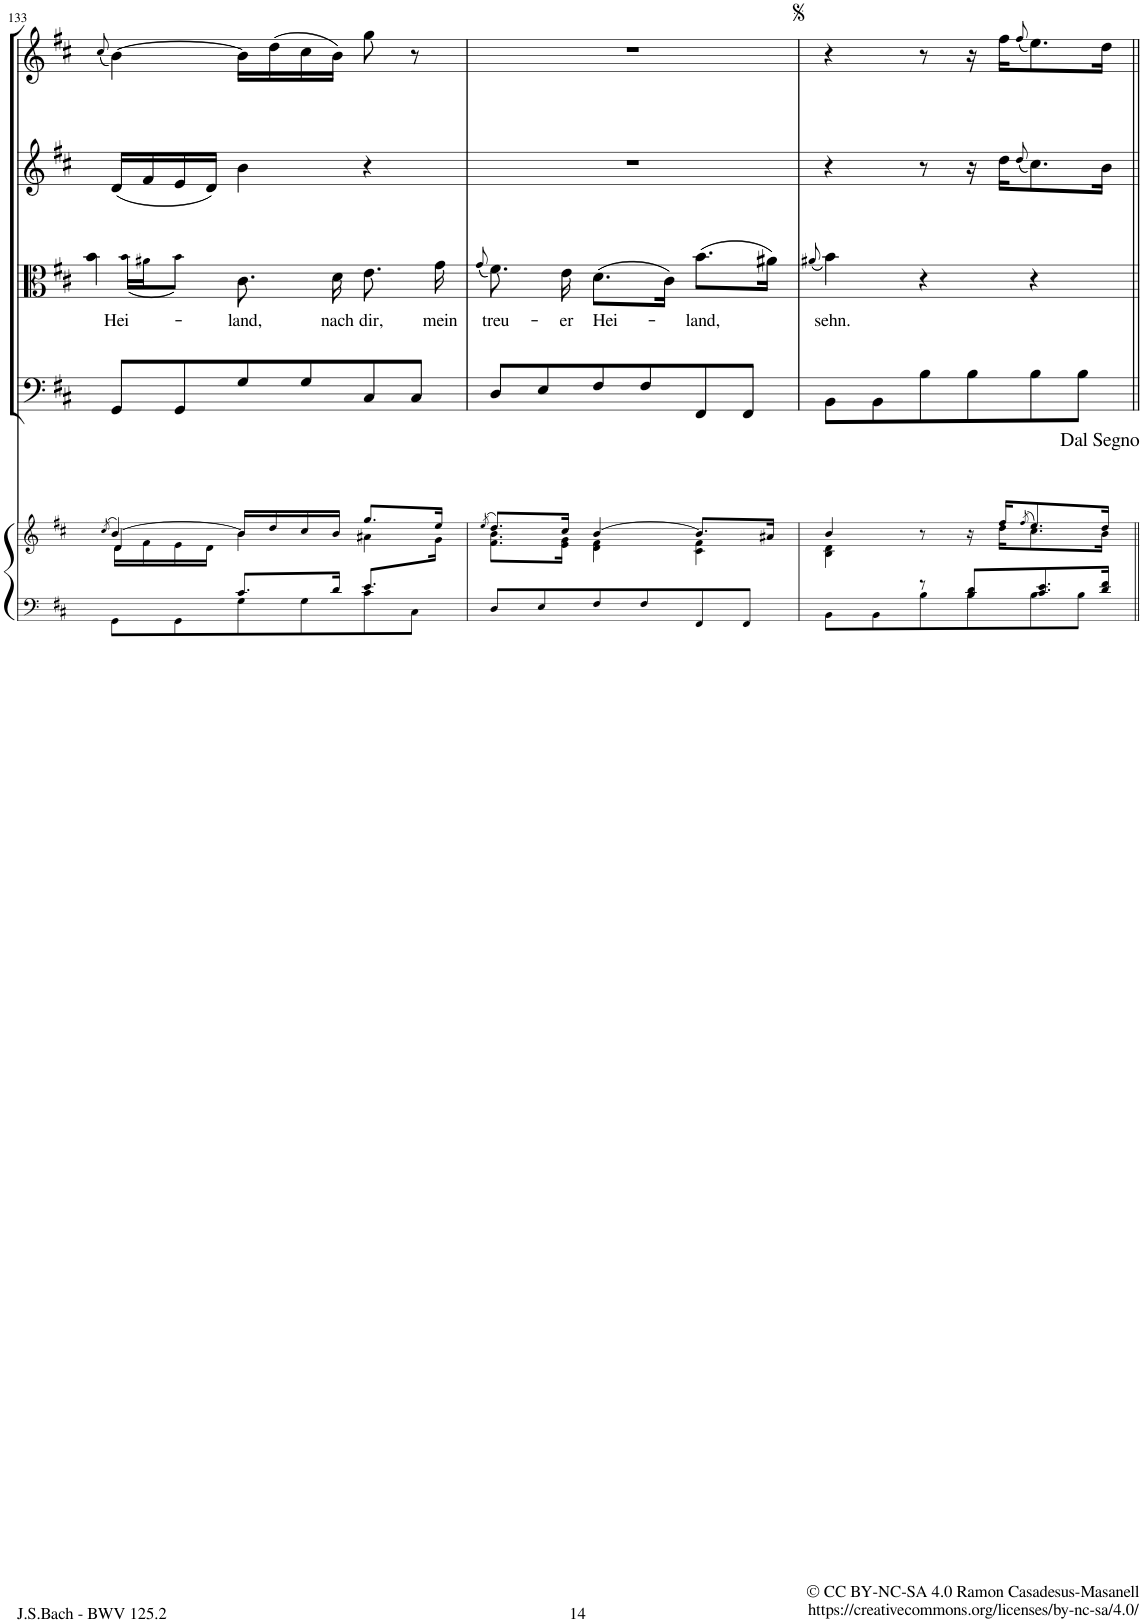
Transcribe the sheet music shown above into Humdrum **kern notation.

**kern	**kern	**kern	**kern	**text	**kern	**kern
*part5	*part5	*part4	*part3	*part3	*part2	*part1
*staff6	*staff5	*staff4	*staff3	*staff3	*staff2	*staff1
*I"Piano reduction	*	*I"Continuo	*I"Alto	*	*I"Oboe d'amore	*I"Flauto traverso
*I'Pno	*	*	*	*	*I'Ob	*I'Fl
!!LO:PB:g=z
*clefF4	*clefG2	*clefF4	*clefC3	*	*clefG2	*clefG2
*k[f#c#]	*k[f#c#]	*k[f#c#]	*k[f#c#]	*	*k[f#c#]	*k[f#c#]
*M3/4	*M3/4	*M3/4	*M3/4	*	*M3/4	*M3/4
=133	=133	=133	=133	=133	=133	=133
.	(8qcc#/	.	.	.	.	(8qcc#/
*^	*^	*	*	*	*	*
*	*	*	*^	*	*	*	*	*
!	!	!	!	!	!	!	!LO:LY:b	!	!
*	*	*	*	*	*	*^	*	*	*
4ryy	8GG\L	[4b/)	16d\LL	4d/	8GG/L	4b\	(<16b!\LL	Hei-	(16d/LL	[4b\)
.	.	.	16f#\	.	.	.	16a#X!\J	.	16f#/	.
.	8GG\	.	16e\	.	8GG/	.	8b!\J)	.	16e/	.
.	.	.	16d\JJ	.	.	.	.	.	16d/JJ)	.
!	!	!	!	!	!	!	!	!LO:LY:b	!	!
8.c#/L	8G\	16b/LL]	4b\	4..ryy	8G/	8.c#\	2ryy	-land,	4b\	16b\LL]
.	.	16dd/	.	.	.	.	.	.	.	(16dd\
.	8G\	16cc#/	.	.	8G/	.	.	.	.	16cc#\
!	!	!	!	!	!	!	!	!LO:LY:b	!	!
16d/Jk	.	16b/JJ	.	.	.	16d\	.	nach	.	16b\JJ)
!	!	!	!	!	!	!	!	!LO:LY:b	!	!
8.e/L	8c#\	8.gg/L	4a#X\	.	8C#/	8.e\	.	dir,	4r	8gg\
.	8C#\J	.	.	.	8C#/J	.	.	.	.	8r
!	!	!	!	!	!	!	!	!LO:LY:b	!	!
16ryy	.	16ee/Jk	.	16g\Jk	.	16g\	.	mein	.	.
*v	*v	*	*	*	*	*v	*v	*	*	*
*	*v	*v	*v	*	*	*	*	*
=134	=134	=134	=134	=134	=134	=134
.	(8qee/	.	(8qg/	.	.	.
*	*^	*	*	*	*	*
!	!	!	!	!	!LO:LY:b	!	!
8D/L	8.dd/L)	8.f#\ 8.b\L	8D/L	8.f#\)	treu-	2.r	2.r
8E/	.	.	8E/	.	.	.	.
!	!	!	!	!	!LO:LY:b	!	!
.	16cc#/Jk	16e\ 16g\Jk	.	16e\	-er	.	.
!	!	!	!	!	!LO:LY:b	!	!
8F#/	[4b/	4d\ 4f#\	8F#/	(8.d\L	Hei-	.	.
8F#/	.	.	8F#/	.	.	.	.
.	.	.	.	16c#\Jk)	.	.	.
!	!	!	!	!	!LO:LY:b	!	!
8FF#/	8.b/L]	4c#\ 4f#\	8FF#/	(8.b\L	-land,	.	.
8FF#/J	.	.	8FF#/J	.	.	.	.
.	16a#X/Jk	.	.	16a#X\Jk)	.	.	.
=135	=135	=135	=135	=135	=135	=135	=135
.	.	.	.	(8qa#X/	.	.	.
*^	*	*	*	*	*	*	*
!	!	!	!	!	!	!LO:LY:b	!	!
4ryy	8BB\L	4b/	4B\ 4d\	8BB\L	4b\)	sehn.	4r	4r
.	8BB\	.	.	8BB\	.	.	.	.
8r	8B\	8r	8ryy	8B\	4r	.	8r	8r
8B/ 8d/L	8B\	16r	16ryy	8B\	.	.	16r	16r
.	.	16ff#/KL	16dd\KL	.	.	.	16dd\KL	16ff#\KL
.	.	(8qff#/	.	.	.	.	(8qdd/	(8qff#/
8.c#/ 8.e/	8B\	8.ee/)	8.cc#\	8B\	4r	.	8.cc#\)	8.ee\)
.	8B\J	.	.	8B\J	.	.	.	.
16d/ 16f#/Jk	.	16dd/Jk	16b\Jk	.	.	.	16b\Jk	16dd\Jk
*v	*v	*	*	*	*	*	*	*
*	*v	*v	*	*	*	*	*
=||	=||	=||	=||	=||	=||	=||
*-	*-	*-	*-	*-	*-	*-
